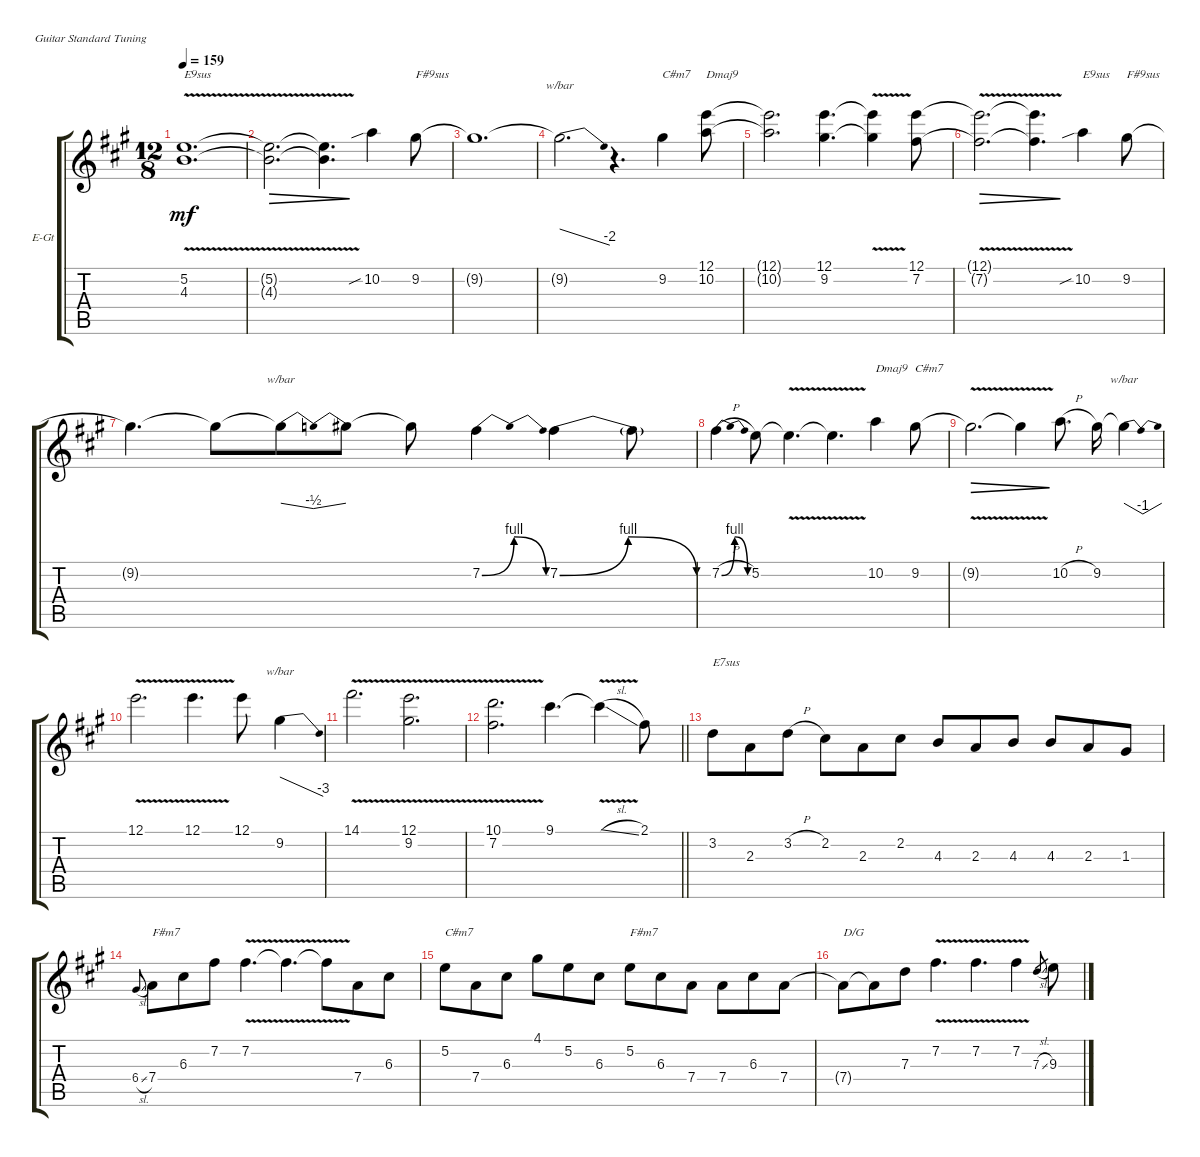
\defaultSystemsLayout 4
\bracketExtendMode groupsimilarinstruments
\firstSystemTrackNameOrientation horizontal
\otherSystemsTrackNameOrientation horizontal
\track ("Electric Guitar" "E-Gt") {instrument distortionguitar}
\staff {score tabs}
\tuning (E4 B3 G3 D3 A2 E2)
\ts (12 8)
\tempo 159
\clef g2
\ks a
(4.3 5.2{v}).1{d txt "E9sus" dy mf instrument distortionguitar} |
(5.2{v t} 4.3{t}).2{d dec} (4.3{t} 5.2{v t}).4{d dec} 10.2{sib}.4 9.2.8{txt "F#9sus"} |
9.2{t}.1{d} |
9.2{t}.2{d tbe (dive default 0 0 60 -8)} r.4{d} 9.2.4{txt "C#m7"} (12.1 10.2).8{txt "Dmaj9"} |
(10.2{t} 12.1{t}).2{d} (9.2 12.1).4{d} (9.2{v t} 12.1{v t}).4 (7.2 12.1).8 |
(12.1{v t} 7.2{v t}).2{d dec} (7.2{t} 12.1{t}).4{d dec} 10.2{sib}.4{txt "E9sus"} 9.2.8{txt "F#9sus"} |
9.2{t}.4{d} 9.2{t}.8 9.2{t}.8{tbe (dip default 0 0 3 -2 4.2 -2 10.2 0)} 9.2{t}.8 9.2{t}.8 7.2{be (bendrelease 0 0 18 4 27 4 46.199999999999996 0)}.4 7.2{be (bendrelease 0 0 15.6 4 24 4 33 0)}.4 7.2{t}.8 |
7.2{be (bendrelease 0 0 16.8 4 36.6 4 45.6 0) h}.4 5.2.8 5.2{v t}.4{d} 5.2{v t}.4{d} 10.2.4{txt "Dmaj9"} 9.2.8{txt "C#m7"} |
9.2{v t}.2{d dec} 9.2{v t}.4{dec} 10.2{h}.8{d} 9.2.16 9.2{t}.4{tbe (dip default 0 0 7.199999999999999 -4 10.799999999999999 -4 18.599999999999998 0)} |
12.1{v}.2{d} 12.1{v}.4{d} 12.1.8 9.2.4{tbe (dive default 0 0 60 -12)} |
14.1{v}.2{d} (9.2{v} 12.1{v}).2{d} |
\barLineRight lightlight
(7.2{v} 10.1{v}).2{d} 9.1.4{d} 9.1{v sl t}.4 2.1.8 |
3.2.8{txt "E7sus"} 2.3.8 3.2{h}.8 2.2.8 2.3.8 2.2.8 4.3.8 2.3.8 4.3.8 4.3.8 2.3.8 1.3.8 |
6.4{sl}.8{gr onbeat} 7.4.8{txt "F#m7"} 6.3.8 7.2.8 7.2{v}.4{d} 7.2{v t}.4{d} 7.2{v t}.8 7.4.8 6.3.8 |
5.2.8{txt "C#m7"} 7.4.8 6.3.8 4.1.8 5.2.8 6.3.8 5.2.8{txt "F#m7"} 6.3.8 7.4.8 7.4.8 6.3.8 7.4.8 |
7.4{t}.8{txt "D/G"} 7.4{t}.8 7.3.8 7.2{v}.4{d} 7.2{v}.4{d} 7.2{v}.4 7.3{sl}.8{gr} 9.3.8
